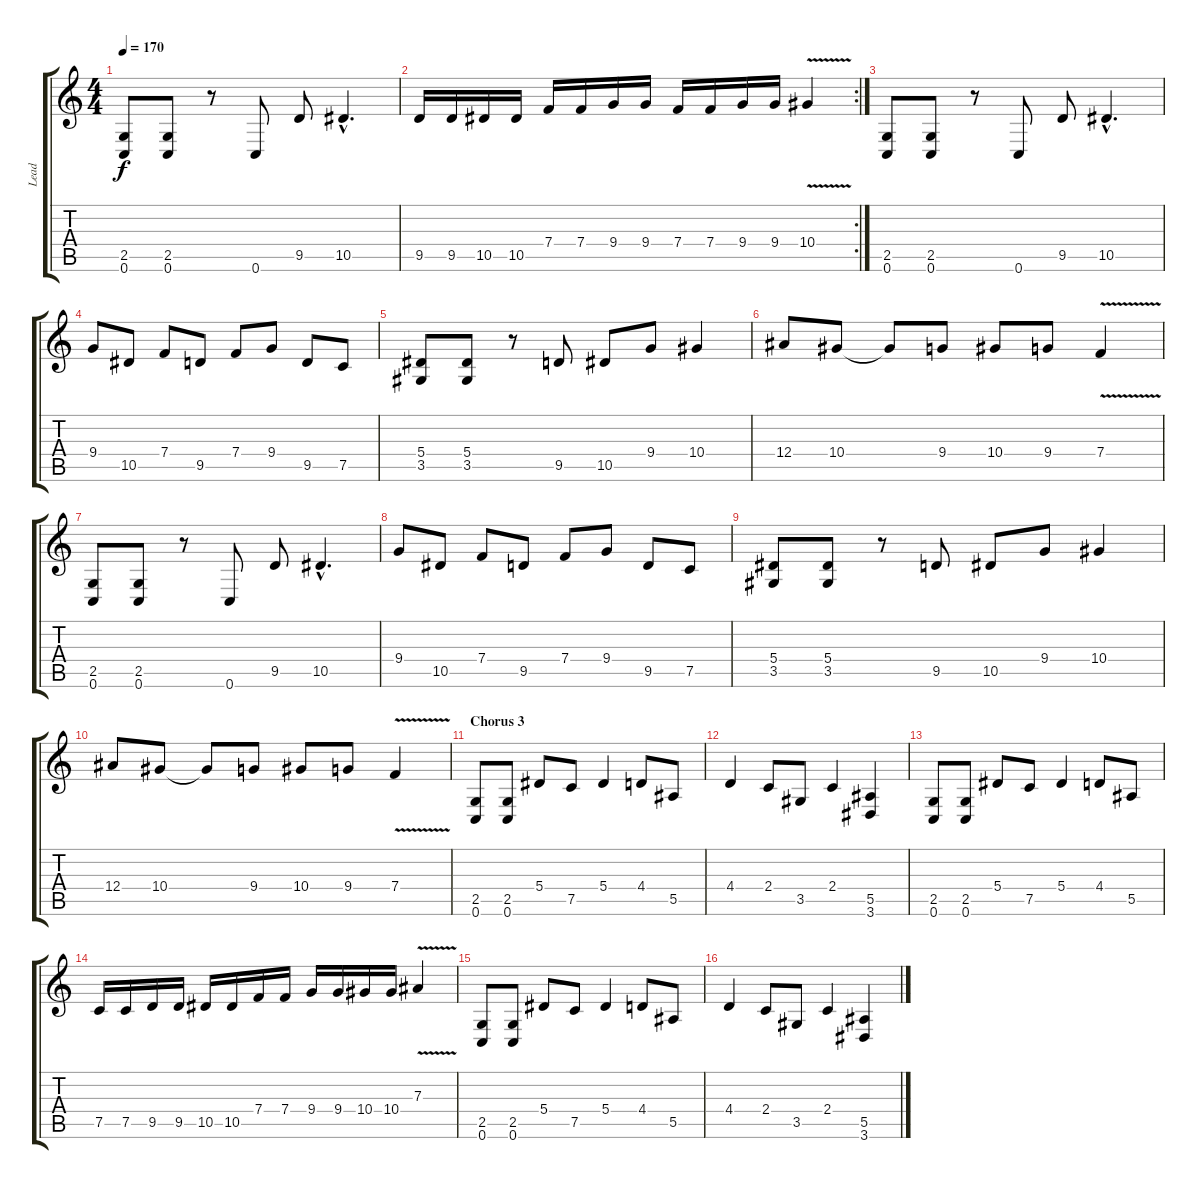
\track ("Lead" "Lead") {instrument distortionguitar}
\staff {score tabs}
\tuning (C4 G3 Eb3 Bb2 F2 C2) {hide}
\ts (4 4)
\tempo 170
\clef g2
\ks c
(2.5 0.6).8{dy f} (2.5 0.6).8 r.8 0.6.8 9.5.8 10.5{hac}.4{d} |
\rc 2
9.5.16 9.5.16 10.5.16 10.5.16 7.4.16 7.4.16 9.4.16 9.4.16 7.4.16 7.4.16 9.4.16 9.4.16 10.4{v}.4 |
(2.5 0.6).8 (2.5 0.6).8 r.8 0.6.8 9.5.8 10.5{hac}.4{d} |
9.4.8 10.5.8 7.4.8 9.5.8 7.4.8 9.4.8 9.5.8 7.5.8 |
(5.4 3.5).8 (5.4 3.5).8 r.8 9.5.8 10.5.8 9.4.8 10.4.4 |
12.4.8 10.4.8 10.4{t}.8 9.4.8 10.4.8 9.4.8 7.4{v}.4 |
(2.5 0.6).8 (2.5 0.6).8 r.8 0.6.8 9.5.8 10.5{hac}.4{d} |
9.4.8 10.5.8 7.4.8 9.5.8 7.4.8 9.4.8 9.5.8 7.5.8 |
(5.4 3.5).8 (5.4 3.5).8 r.8 9.5.8 10.5.8 9.4.8 10.4.4 |
12.4.8 10.4.8 10.4{t}.8 9.4.8 10.4.8 9.4.8 7.4{v}.4 |
\section ("" "Chorus 3")
(2.5 0.6).8 (2.5 0.6).8 5.4.8 7.5.8 5.4.4 4.4.8 5.5.8 |
4.4.4 2.4.8 3.5.8 2.4.4 (5.5 3.6).4 |
(2.5 0.6).8 (2.5 0.6).8 5.4.8 7.5.8 5.4.4 4.4.8 5.5.8 |
7.5.16 7.5.16 9.5.16 9.5.16 10.5.16 10.5.16 7.4.16 7.4.16 9.4.16 9.4.16 10.4.16 10.4.16 7.3{v}.4 |
(2.5 0.6).8 (2.5 0.6).8 5.4.8 7.5.8 5.4.4 4.4.8 5.5.8 |
4.4.4 2.4.8 3.5.8 2.4.4 (5.5 3.6).4
